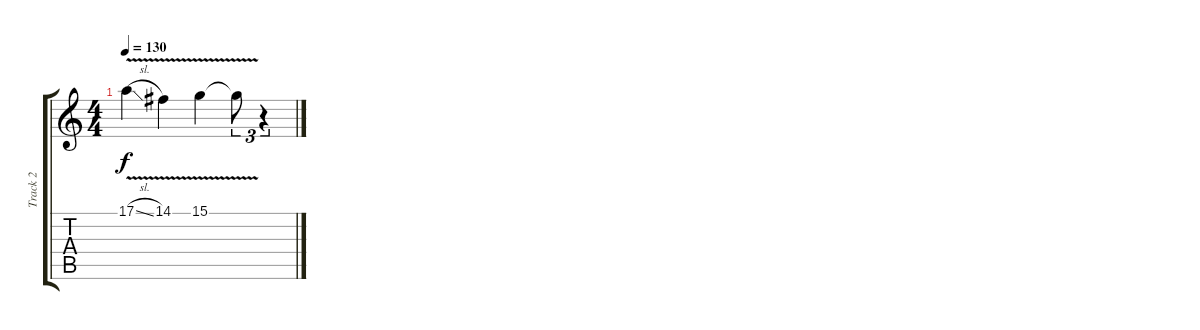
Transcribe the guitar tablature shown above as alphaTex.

\track ("Track 2" "Track 2") {instrument flute}
\staff {score tabs}
\tuning (E4 B3 G3 D3 A2 E2) {hide}
\ts (4 4)
\tempo 130
\clef g2
\ks c
17.1{v sl}.4{dy f} 14.1{v}.4 15.1{v}.4 15.1{t}.8{tu (3 2)} r.4{tu (3 2)}
